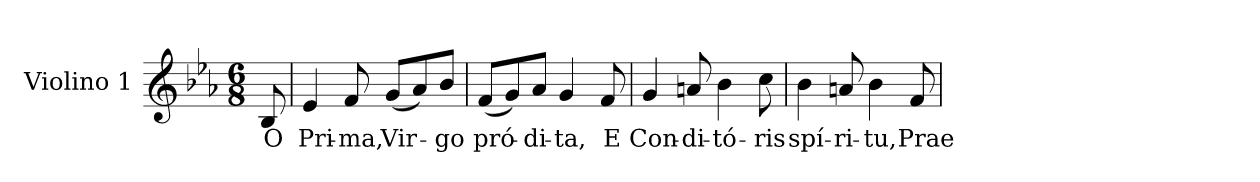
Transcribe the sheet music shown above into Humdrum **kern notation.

**kern	**text
*part1	*part1
*staff1	*staff1
*I"Violino 1	*
*I'Vno. 1	*
!!LO:PB:g=z
*clefG2	*
*k[b-e-a-]	*
*E-:	*
*M6/8	*
*MM65	*
=	=
!	!LO:LY:b:color=#000000
8B-i/	O
=1	=1
!	!LO:LY:b:color=#000000
4e-i/	Pri-
!	!LO:LY:b:color=#000000
8fi/	-ma,
!	!LO:LY:b:color=#000000
(8gi/L	Vir-
8a-i/)	.
!	!LO:LY:b:color=#000000
8b-i/J	-go
=2	=2
!	!LO:LY:b:color=#000000
(8fi/L	pró-
8gi/)	.
!	!LO:LY:b:color=#000000
8a-i/J	-di-
!	!LO:LY:b:color=#000000
4gi/	-ta,
!	!LO:LY:b:color=#000000
8fi/	E
=3	=3
!	!LO:LY:b:color=#000000
4gi/	Con-
!	!LO:LY:b:color=#000000
8ani/	-di-
!	!LO:LY:b:color=#000000
4b-i\	-tó-
!	!LO:LY:b:color=#000000
8cci\	-ris
=4	=4
!	!LO:LY:b:color=#000000
4b-i\	spí-
!	!LO:LY:b:color=#000000
8ani/	-ri-
!	!LO:LY:b:color=#000000
4b-i\	-tu,
!	!LO:LY:b:color=#000000
8fi/	Prae-
=	=
*-	*-
